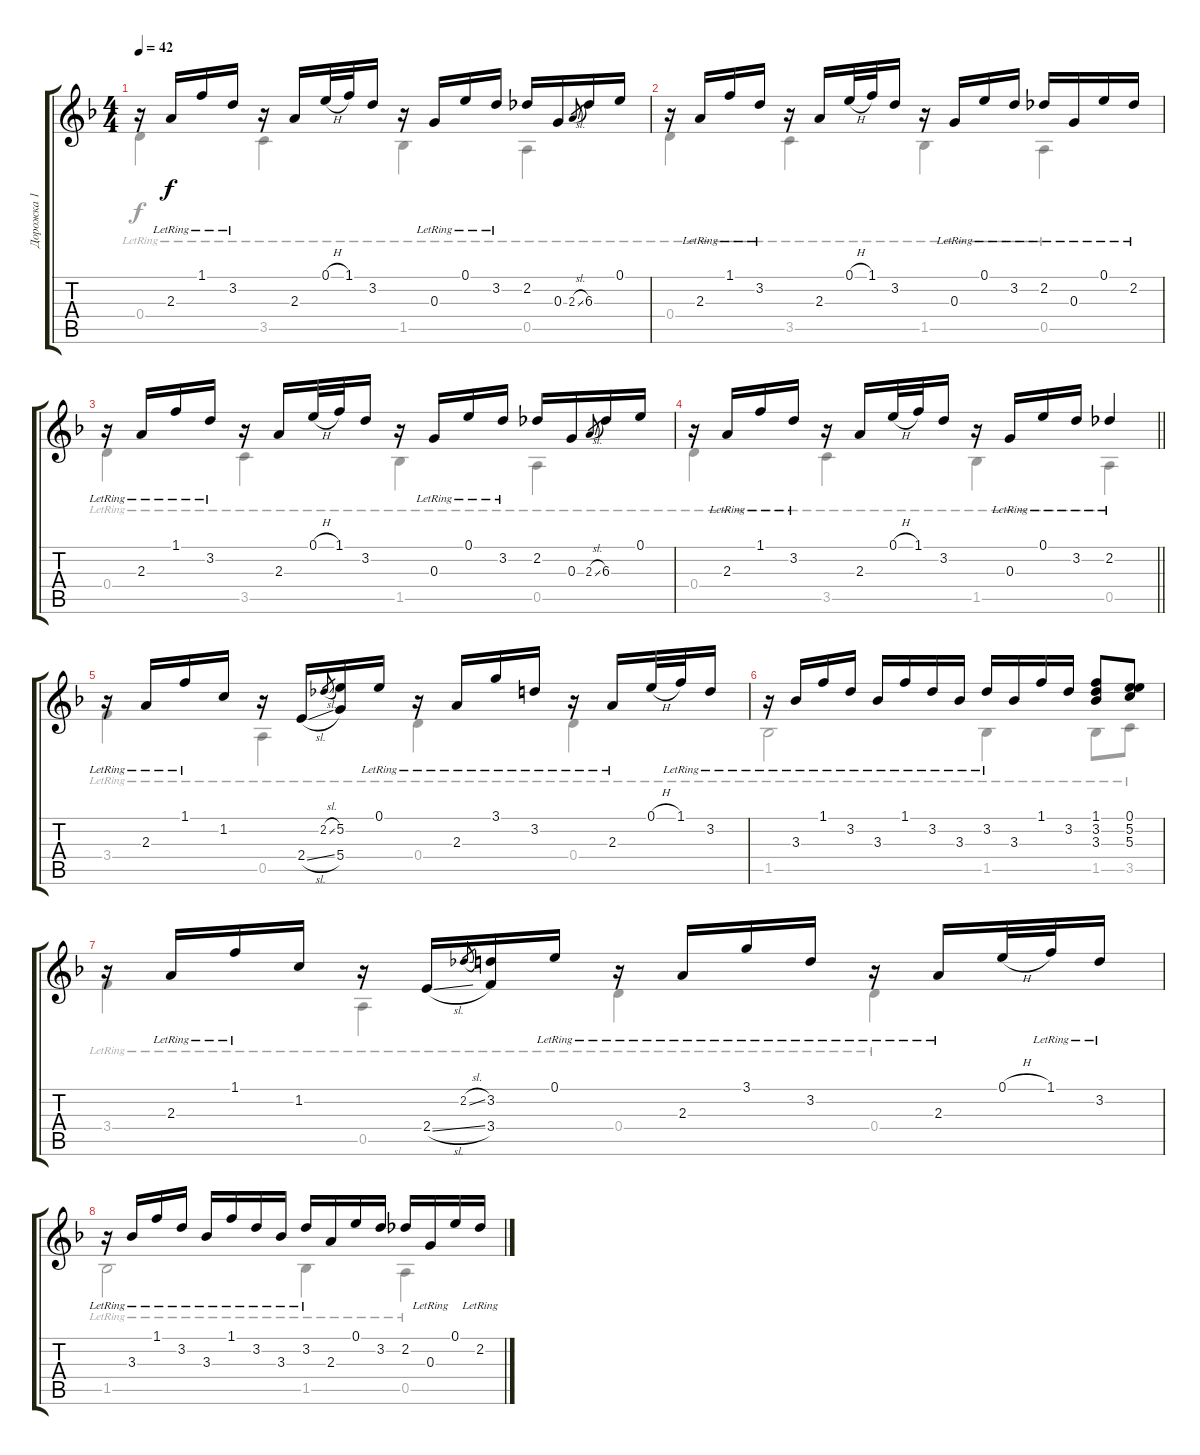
\track ("Дорожка 1" "Дорожка 1") {instrument acousticguitarsteel}
\staff {score tabs}
\tuning (E4 B3 G3 D3 A2 E2) {hide}
\voice
\ts (4 4)
\tempo 42
\clef g2
\ks dminor
r.16{dy f} 2.3{lr}.16 1.1{lr}.16 3.2{lr}.16 r.16 2.3.16 0.1{h}.32 1.1.32 3.2.16 r.16 0.3{lr}.16 0.1{lr}.16 3.2{lr}.16 2.2.16 0.3.16 2.3{sl}.8{gr} 6.3.16 0.1.16 |
r.16 2.3{lr}.16 1.1{lr}.16 3.2{lr}.16 r.16 2.3.16 0.1{h}.32 1.1.32 3.2.16 r.16 0.3{lr}.16 0.1{lr}.16 3.2{lr}.16 2.2{lr}.16 0.3{lr}.16 0.1{lr}.16 2.2{lr}.16 |
r.16 2.3{lr}.16 1.1{lr}.16 3.2{lr}.16 r.16 2.3.16 0.1{h}.32 1.1.32 3.2.16 r.16 0.3{lr}.16 0.1{lr}.16 3.2{lr}.16 2.2.16 0.3.16 2.3{sl}.8{gr} 6.3.16 0.1.16 |
\barLineRight lightlight
r.16 2.3{lr}.16 1.1{lr}.16 3.2{lr}.16 r.16 2.3.16 0.1{h}.32 1.1.32 3.2.16 r.16 0.3{lr}.16 0.1{lr}.16 3.2{lr}.16 2.2{lr}.4 |
r.16 2.3{lr}.16 1.1{lr}.16 1.2.16 r.16 2.4{sl}.16 2.2{sl}.8{gr} (5.2 5.4).16 0.1{lr}.16 r.16 2.3{lr}.16 3.1{lr}.16 3.2{lr}.16 r.16 2.3{lr}.16 0.1{h}.32 1.1{lr}.32 3.2{lr}.16 |
r.16 3.3{lr}.16 1.1{lr}.16 3.2{lr}.16 3.3{lr}.16 1.1{lr}.16 3.2{lr}.16 3.3{lr}.16 3.2{lr}.16 3.3.16 1.1.16 3.2.16 (1.1 3.2 3.3).8 (0.1 5.2 5.3).8 |
r.16 2.3{lr}.16 1.1{lr}.16 1.2.16 r.16 2.4{sl}.16 2.2{sl}.8{gr} (3.2 3.4).16 0.1{lr}.16 r.16 2.3{lr}.16 3.1{lr}.16 3.2{lr}.16 r.16 2.3{lr}.16 0.1{h}.32 1.1{lr}.32 3.2{lr}.16 |
r.16 3.3{lr}.16 1.1{lr}.16 3.2{lr}.16 3.3{lr}.16 1.1{lr}.16 3.2{lr}.16 3.3{lr}.16 3.2{lr}.16 2.3.16 0.1.16 3.2.16 2.2.16 0.3{lr}.16 0.1.16 2.2{lr}.16
\voice
\clef g2
\ottava regular
\simile none
\ks dminor
0.4{lr}.4{dy f} 3.5{lr}.4 1.5{lr}.4 0.5{lr}.4 |
0.4{lr}.4 3.5{lr}.4 1.5{lr}.4 0.5{lr}.4 |
0.4{lr}.4 3.5{lr}.4 1.5{lr}.4 0.5{lr}.4 |
\barLineRight lightlight
0.4{lr}.4 3.5{lr}.4 1.5{lr}.4 0.5{lr}.4 |
3.4{lr}.4 0.5{lr}.4 0.4{lr}.4 0.4{lr}.4 |
1.5{lr}.2 1.5{lr}.4 1.5{lr}.8 3.5{lr}.8 |
3.4{lr}.4 0.5{lr}.4 0.4{lr}.4 0.4{lr}.4 |
1.5{lr}.2 1.5{lr}.4 0.5{lr}.4
